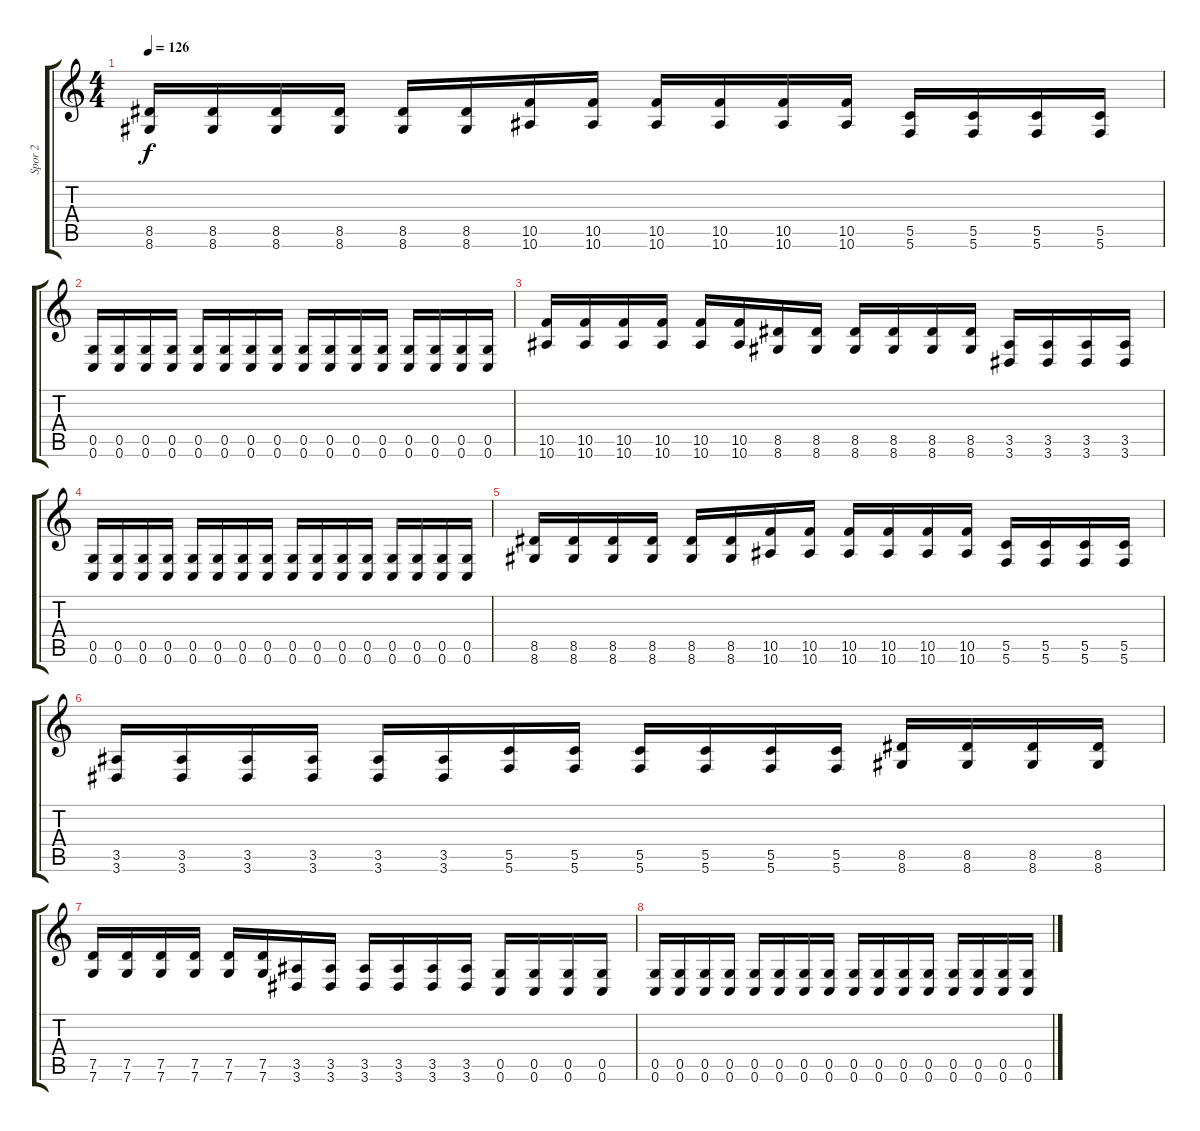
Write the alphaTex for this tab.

\track ("Spor 2" "Spor 2") {instrument distortionguitar}
\staff {score tabs}
\tuning (D4 A3 F3 C3 G2 C2) {hide}
\ts (4 4)
\tempo 126
\clef g2
\ks c
(8.5 8.6).16{dy f} (8.5 8.6).16 (8.5 8.6).16 (8.5 8.6).16 (8.5 8.6).16 (8.5 8.6).16 (10.5 10.6).16 (10.5 10.6).16 (10.5 10.6).16 (10.5 10.6).16 (10.5 10.6).16 (10.5 10.6).16 (5.5 5.6).16 (5.5 5.6).16 (5.5 5.6).16 (5.5 5.6).16 |
(0.5 0.6).16 (0.5 0.6).16 (0.5 0.6).16 (0.5 0.6).16 (0.5 0.6).16 (0.5 0.6).16 (0.5 0.6).16 (0.5 0.6).16 (0.5 0.6).16 (0.5 0.6).16 (0.5 0.6).16 (0.5 0.6).16 (0.5 0.6).16 (0.5 0.6).16 (0.5 0.6).16 (0.5 0.6).16 |
(10.5 10.6).16 (10.5 10.6).16 (10.5 10.6).16 (10.5 10.6).16 (10.5 10.6).16 (10.5 10.6).16 (8.5 8.6).16 (8.5 8.6).16 (8.5 8.6).16 (8.5 8.6).16 (8.5 8.6).16 (8.5 8.6).16 (3.5 3.6).16 (3.5 3.6).16 (3.5 3.6).16 (3.5 3.6).16 |
(0.5 0.6).16 (0.5 0.6).16 (0.5 0.6).16 (0.5 0.6).16 (0.5 0.6).16 (0.5 0.6).16 (0.5 0.6).16 (0.5 0.6).16 (0.5 0.6).16 (0.5 0.6).16 (0.5 0.6).16 (0.5 0.6).16 (0.5 0.6).16 (0.5 0.6).16 (0.5 0.6).16 (0.5 0.6).16 |
(8.5 8.6).16 (8.5 8.6).16 (8.5 8.6).16 (8.5 8.6).16 (8.5 8.6).16 (8.5 8.6).16 (10.5 10.6).16 (10.5 10.6).16 (10.5 10.6).16 (10.5 10.6).16 (10.5 10.6).16 (10.5 10.6).16 (5.5 5.6).16 (5.5 5.6).16 (5.5 5.6).16 (5.5 5.6).16 |
(3.5 3.6).16 (3.5 3.6).16 (3.5 3.6).16 (3.5 3.6).16 (3.5 3.6).16 (3.5 3.6).16 (5.5 5.6).16 (5.5 5.6).16 (5.5 5.6).16 (5.5 5.6).16 (5.5 5.6).16 (5.5 5.6).16 (8.5 8.6).16 (8.5 8.6).16 (8.5 8.6).16 (8.5 8.6).16 |
(7.5 7.6).16 (7.5 7.6).16 (7.5 7.6).16 (7.5 7.6).16 (7.5 7.6).16 (7.5 7.6).16 (3.5 3.6).16 (3.5 3.6).16 (3.5 3.6).16 (3.5 3.6).16 (3.5 3.6).16 (3.5 3.6).16 (0.5 0.6).16 (0.5 0.6).16 (0.5 0.6).16 (0.5 0.6).16 |
(0.5 0.6).16 (0.5 0.6).16 (0.5 0.6).16 (0.5 0.6).16 (0.5 0.6).16 (0.5 0.6).16 (0.5 0.6).16 (0.5 0.6).16 (0.5 0.6).16 (0.5 0.6).16 (0.5 0.6).16 (0.5 0.6).16 (0.5 0.6).16 (0.5 0.6).16 (0.5 0.6).16 (0.5 0.6).16
